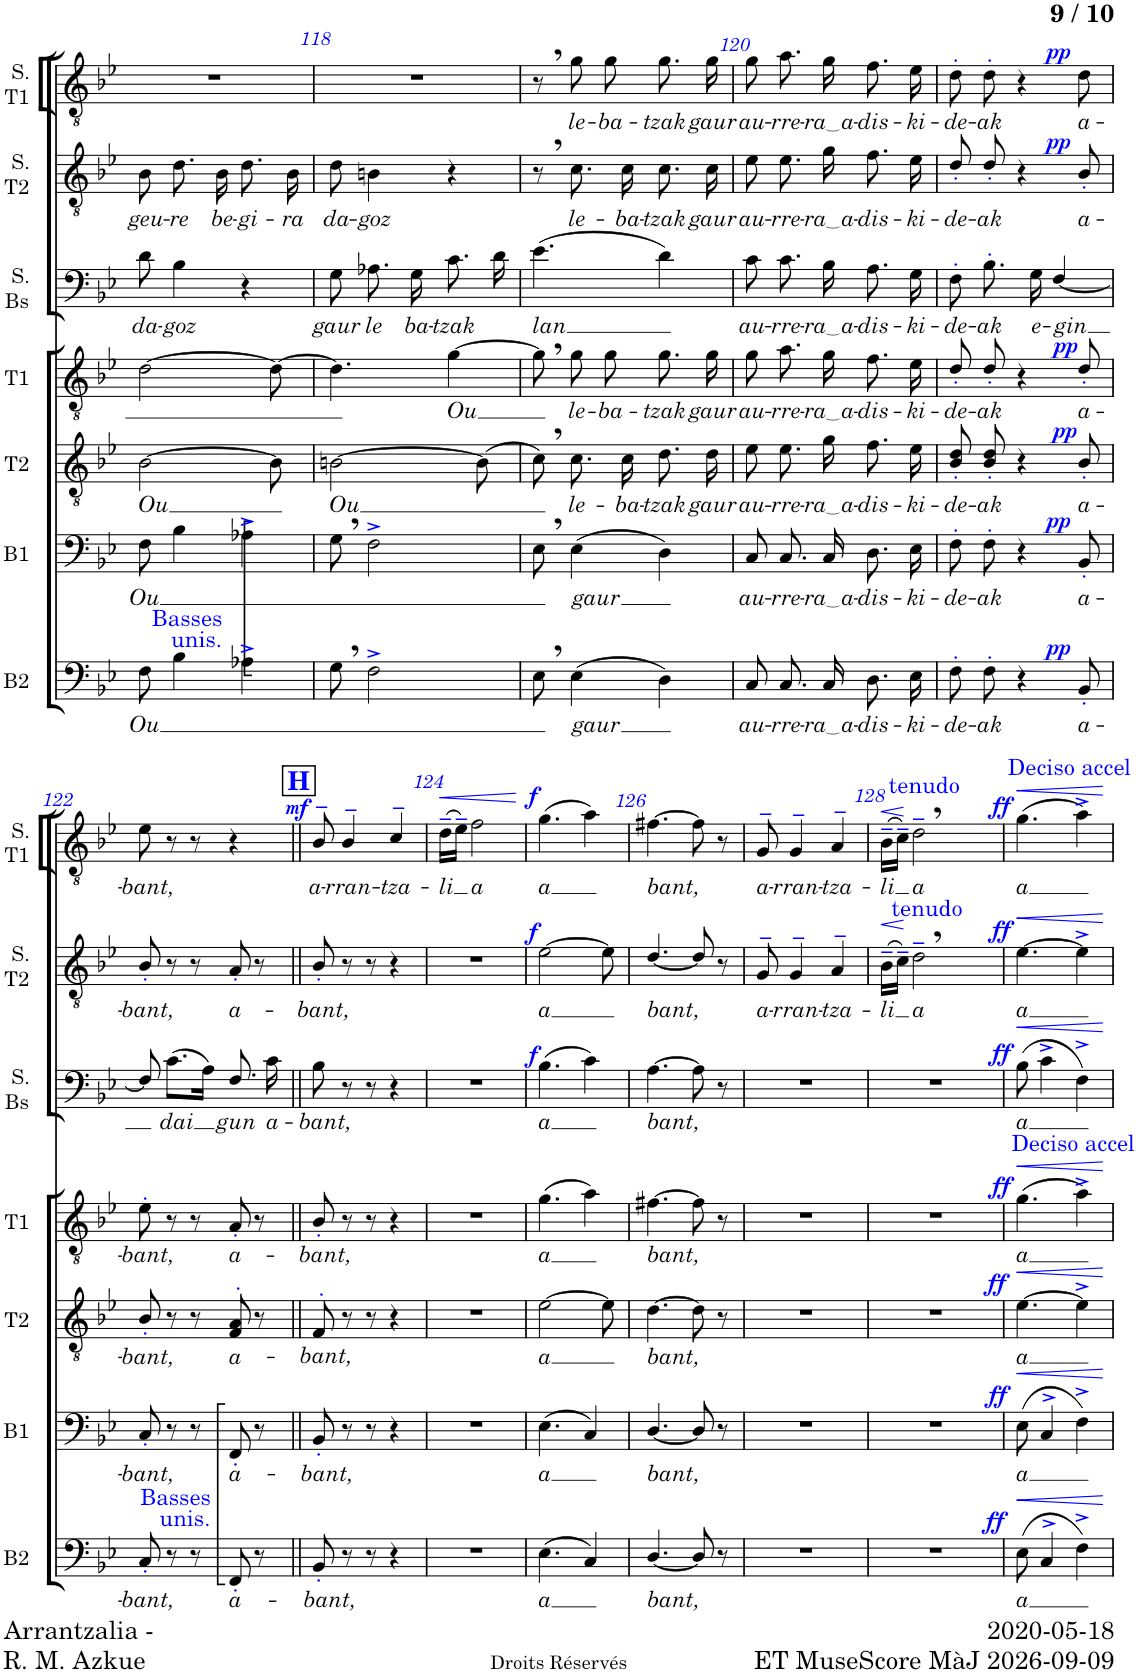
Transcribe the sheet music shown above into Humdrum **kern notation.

**kern	**text	**dynam	**kern	**text	**dynam	**kern	**text	**dynam	**kern	**text	**dynam	**kern	**text	**dynam	**kern	**text	**dynam	**kern	**text	**dynam
*part7	*part7	*part7	*part6	*part6	*part6	*part5	*part5	*part5	*part4	*part4	*part4	*part3	*part3	*part3	*part2	*part2	*part2	*part1	*part1	*part1
*staff7	*staff7	*staff7	*staff6	*staff6	*staff6	*staff5	*staff5	*staff5	*staff4	*staff4	*staff4	*staff3	*staff3	*staff3	*staff2	*staff2	*staff2	*staff1	*staff1	*staff1
*I"Basse	*	*	*I"Baryton	*	*	*I"Ténor 2	*	*	*I"Ténor 1	*	*	*I"Solo  Basse	*	*	*I"Solo  Ténor 2	*	*	*I"Solo Ténor 1	*	*
*I'B2	*	*	*I'B1	*	*	*I'T2	*	*	*I'T1	*	*	*I'S. Bs	*	*	*I'S. T2	*	*	*I'S. T1	*	*
!!LO:PB:g=z
*clefF4	*	*	*clefF4	*	*	*clefGv2	*	*	*clefGv2	*	*	*clefF4	*	*	*clefGv2	*	*	*clefGv2	*	*
*k[b-e-]	*	*	*k[b-e-]	*	*	*k[b-e-]	*	*	*k[b-e-]	*	*	*k[b-e-]	*	*	*k[b-e-]	*	*	*k[b-e-]	*	*
*M5/8	*	*	*M5/8	*	*	*M5/8	*	*	*M5/8	*	*	*M5/8	*	*	*M5/8	*	*	*M5/8	*	*
=117	=117	=117	=117	=117	=117	=117	=117	=117	=117	=117	=117	=117	=117	=117	=117	=117	=117	=117	=117	=117
!	!LO:LY:b	!	!	!LO:LY:b	!	!	!LO:LY:b	!	!	!	!	!	!LO:LY:b	!	!	!LO:LY:b	!	!	!	!
8F\	Ou	.	8F\	Ou	.	[2B-\	Ou	.	[2d\	.	.	8d\	da-	.	8B-\	geu-	.	8%5r	.	.
!	!	!	!	!	!	!	!	!	!	!	!	!	!LO:LY:b	!	!	!LO:LY:b	!	!	!	!
4B-\	.	.	4B-\	.	.	.	.	.	.	.	.	4B-\	-goz	.	8.d\	-re	.	.	.	.
!	!	!	!	!	!	!	!	!	!	!	!	!	!	!	!	!LO:LY:b	!	!	!	!
.	.	.	.	.	.	.	.	.	.	.	.	.	.	.	16B-\	be-	.	.	.	.
!	!	!	!	!	!	!	!	!	!	!	!	!	!	!	!	!LO:LY:b	!	!	!	!
4A-X^\	.	.	4A-X^\	.	.	.	.	.	.	.	.	4r	.	.	8.d\	-gi-	.	.	.	.
.	.	.	.	.	.	8B-\]	.	.	8d\_	.	.	.	.	.	.	.	.	.	.	.
!	!	!	!	!	!	!	!	!	!	!	!	!	!	!	!	!LO:LY:b	!	!	!	!
.	.	.	.	.	.	.	.	.	.	.	.	.	.	.	16B-\	-ra	.	.	.	.
=118	=118	=118	=118	=118	=118	=118	=118	=118	=118	=118	=118	=118	=118	=118	=118	=118	=118	=118	=118	=118
!	!	!	!LO:TX:b:color=#0000FF:t=Basses	!	!	!	!	!	!	!	!	!	!	!	!	!	!	!	!	!
!	!	!	!LO:TX:b:color=#0000FF:t=unis.	!	!	!	!	!	!	!	!	!	!	!	!	!	!	!	!	!
!	!	!	!	!	!	!	!LO:LY:b	!	!	!	!	!	!LO:LY:b	!	!	!LO:LY:b	!	!	!	!
8G,\	.	.	8G,\	.	.	[2Bn\	Ou	.	4.d\]	.	.	8G\	gaur	.	8d\	da-	.	8%5r	.	.
!	!	!	!	!	!	!	!	!	!	!	!	!	!LO:LY:b	!	!	!LO:LY:b	!	!	!	!
2F^\	.	.	2F^\	.	.	.	.	.	.	.	.	8.A-X\	le	.	4Bn\	-goz	.	.	.	.
!	!	!	!	!	!	!	!	!	!	!	!	!	!LO:LY:b	!	!	!	!	!	!	!
.	.	.	.	.	.	.	.	.	.	.	.	16G\	ba-	.	.	.	.	.	.	.
!	!	!	!	!	!	!	!	!	!	!LO:LY:b	!	!	!LO:LY:b	!	!	!	!	!	!	!
.	.	.	.	.	.	.	.	.	[4g\	Ou	.	8.c\	-tzak	.	4r	.	.	.	.	.
.	.	.	.	.	.	(8B\]	.	.	.	.	.	.	.	.	.	.	.	.	.	.
.	.	.	.	.	.	.	.	.	.	.	.	16d\	.	.	.	.	.	.	.	.
=119	=119	=119	=119	=119	=119	=119	=119	=119	=119	=119	=119	=119	=119	=119	=119	=119	=119	=119	=119	=119
!	!	!	!	!	!	!	!	!	!	!	!	!	!LO:LY:b	!	!	!	!	!	!	!
8E-,\	.	.	8E-,\	.	.	8c,\L)	.	.	8g,\L]	.	.	(4.e-\	lan	.	8r	.	.	8r	.	.
!	!LO:LY:b	!	!	!LO:LY:b	!	!	!LO:LY:b	!	!	!LO:LY:b	!	!	!	!	!	!LO:LY:b	!	!	!LO:LY:b	!
(4E-\	gaur	.	(4E-\	gaur	.	8.c\J	le-	.	8g\J	le-	.	.	.	.	8.c\	le-	.	8g\	le-	.
!	!	!	!	!	!	!	!	!	!	!LO:LY:b	!	!	!	!	!	!	!	!	!LO:LY:b	!
.	.	.	.	.	.	.	.	.	8g\L	-ba-	.	.	.	.	.	.	.	8g\	-ba-	.
!	!	!	!	!	!	!	!LO:LY:b	!	!	!	!	!	!	!	!	!LO:LY:b	!	!	!	!
.	.	.	.	.	.	16c\KL	-ba-	.	.	.	.	.	.	.	16c\	-ba-	.	.	.	.
!	!	!	!	!	!	!	!LO:LY:b	!	!	!LO:LY:b	!	!	!	!	!	!LO:LY:b	!	!	!LO:LY:b	!
4D\)	.	.	4D\)	.	.	8.d\	-tzak	.	8.g\	-tzak	.	4d\)	.	.	8.c\	-tzak	.	8.g\	-tzak	.
!	!	!	!	!	!	!	!LO:LY:b	!	!	!LO:LY:b	!	!	!	!	!	!LO:LY:b	!	!	!LO:LY:b	!
.	.	.	.	.	.	16d\Jk	gaur	.	16g\Jk	gaur	.	.	.	.	16c\	gaur	.	16g\	gaur	.
=120	=120	=120	=120	=120	=120	=120	=120	=120	=120	=120	=120	=120	=120	=120	=120	=120	=120	=120	=120	=120
!	!LO:LY:b	!	!	!LO:LY:b	!	!	!LO:LY:b	!	!	!LO:LY:b	!	!	!LO:LY:b	!	!	!LO:LY:b	!	!	!LO:LY:b	!
8C/L	au-	.	8C/L	au-	.	8e-\L	au-	.	8g\L	au-	.	8c\	au-	.	8e-\	au-	.	8g\	au-	.
!	!LO:LY:b	!	!	!LO:LY:b	!	!	!LO:LY:b	!	!	!LO:LY:b	!	!	!LO:LY:b	!	!	!LO:LY:b	!	!	!LO:LY:b	!
8.C/J	-rre-	.	8.C/J	-rre-	.	8.e-\J	-rre-	.	8.a\J	-rre-	.	8.c\	-rre-	.	8.e-\	-rre-	.	8.a\	-rre-	.
!	!LO:LY:b	!	!	!LO:LY:b	!	!	!LO:LY:b	!	!	!LO:LY:b	!	!	!LO:LY:b	!	!	!LO:LY:b	!	!	!LO:LY:b	!
16C\KL	ra a	.	16C\KL	ra a	.	16g\KL	ra a	.	16g\KL	ra a	.	16B-\	ra a	.	16g\	ra a	.	16g\	ra a	.
!	!LO:LY:b	!	!	!LO:LY:b	!	!	!LO:LY:b	!	!	!LO:LY:b	!	!	!LO:LY:b	!	!	!LO:LY:b	!	!	!LO:LY:b	!
8.D\	-dis-	.	8.D\	-dis-	.	8.f\	-dis-	.	8.f\	-dis-	.	8.A\	-dis-	.	8.f\	-dis-	.	8.f\	-dis-	.
!	!LO:LY:b	!	!	!LO:LY:b	!	!	!LO:LY:b	!	!	!LO:LY:b	!	!	!LO:LY:b	!	!	!LO:LY:b	!	!	!LO:LY:b	!
16E-\Jk	-ki-	.	16E-\Jk	-ki-	.	16e-\Jk	-ki-	.	16e-\Jk	-ki-	.	16G\	-ki-	.	16e-\	-ki-	.	16e-\	-ki-	.
=121	=121	=121	=121	=121	=121	=121	=121	=121	=121	=121	=121	=121	=121	=121	=121	=121	=121	=121	=121	=121
!	!LO:LY:b	!	!	!LO:LY:b	!	!	!LO:LY:b	!	!	!LO:LY:b	!	!	!LO:LY:b	!	!	!LO:LY:b	!	!	!LO:LY:b	!
8F'\L	-de-	.	8F'\L	-de-	.	8B-'\ 8d'\L	-de-	.	8d'/L	-de-	.	8F'\	-de-	.	8d'/	-de-	.	8d'\	-de-	.
!	!LO:LY:b	!	!	!LO:LY:b	!	!	!LO:LY:b	!	!	!LO:LY:b	!	!	!LO:LY:b	!	!	!LO:LY:b	!	!	!LO:LY:b	!
8F'\J	-ak	.	8F'\J	-ak	.	8B-'\ 8d'\J	-ak	.	8d'/J	-ak	.	8.B-'\	-ak	.	8d'/	-ak	.	8d'\	-ak	.
4r	.	.	4r	.	.	4r	.	.	4r	.	.	.	.	.	4r	.	.	4r	.	.
!	!	!	!	!	!	!	!	!	!	!	!	!	!LO:LY:b	!	!	!	!	!	!	!
.	.	.	.	.	.	.	.	.	.	.	.	16G\	e-	.	.	.	.	.	.	.
!	!	!	!	!	!	!	!	!	!	!	!	!	!LO:LY:b	!	!	!	!	!	!	!
.	.	.	.	.	.	.	.	.	.	.	.	[4F/	-gin	.	.	.	.	.	.	.
!	!LO:LY:b	!LO:DY:a	!	!LO:LY:b	!LO:DY:a	!	!LO:LY:b	!LO:DY:a	!	!LO:LY:b	!LO:DY:a	!	!	!	!	!LO:LY:b	!LO:DY:a	!	!LO:LY:b	!LO:DY:a
8BB-'/	a-	pp	8BB-'/	a-	pp	8B-'/	a-	pp	8d'/	a-	pp	.	.	.	8B-'/	a-	pp	8d\	a-	pp
!!LO:LB:g=z
=122	=122	=122	=122	=122	=122	=122	=122	=122	=122	=122	=122	=122	=122	=122	=122	=122	=122	=122	=122	=122
!	!LO:LY:b	!	!	!LO:LY:b	!	!	!LO:LY:b	!	!	!LO:LY:b	!	!	!	!	!	!LO:LY:b	!	!	!LO:LY:b	!
8C'/	-bant,	.	8C'/	-bant,	.	8B-'/	-bant,	.	8e-'\	-bant,	.	8F/]	.	.	8B-'/	-bant,	.	8e-\	-bant,	.
!	!	!	!	!	!	!	!	!	!	!	!	!	!LO:LY:b	!	!	!	!	!	!	!
8r	.	.	8r	.	.	8r	.	.	8r	.	.	(8.c\L	dai	.	8r	.	.	8r	.	.
8r	.	.	8r	.	.	8r	.	.	8r	.	.	.	.	.	8r	.	.	8r	.	.
.	.	.	.	.	.	.	.	.	.	.	.	16A\Jk)	.	.	.	.	.	.	.	.
!	!LO:LY:b	!	!	!LO:LY:b	!	!	!LO:LY:b	!	!	!LO:LY:b	!	!	!LO:LY:b	!	!	!LO:LY:b	!	!	!	!
8FF'/	a-	.	8FF'/	a-	.	8F/'> 8A/'>	a-	.	8A'/	a-	.	8.F/	gun	.	8A'/	a-	.	4r	.	.
8r	.	.	8r	.	.	8r	.	.	8r	.	.	.	.	.	8r	.	.	.	.	.
!	!	!	!	!	!	!	!	!	!	!	!	!	!LO:LY:b	!	!	!	!	!	!	!
.	.	.	.	.	.	.	.	.	.	.	.	16c\	a-	.	.	.	.	.	.	.
!!LO:REH:place=s1:a:B:cj:color=#0000FF:fs=14:t=H
=123||	=123||	=123||	=123||	=123||	=123||	=123||	=123||	=123||	=123||	=123||	=123||	=123||	=123||	=123||	=123||	=123||	=123||	=123||	=123||	=123||
!	!	!	!LO:TX:b:color=#0000FF:t=Basses	!	!	!	!	!	!	!	!	!	!	!	!	!	!	!	!	!
!	!	!	!LO:TX:b:color=#0000FF:t=unis.	!	!	!	!	!	!	!	!	!	!	!	!	!	!	!	!	!
!	!LO:LY:b	!	!	!LO:LY:b	!	!	!LO:LY:b	!	!	!LO:LY:b	!	!	!LO:LY:b	!	!	!LO:LY:b	!	!	!LO:LY:b	!LO:DY:a
8BB-'/	-bant,	.	8BB-'/	-bant,	.	8F'>/	-bant,	.	8B-'/	-bant,	.	8B-\	-bant,	.	8B-'/	-bant,	.	8B-~>/	a-	mf
!	!	!	!	!	!	!	!	!	!	!	!	!	!	!	!	!	!	!	!LO:LY:b	!
8r	.	.	8r	.	.	8r	.	.	8r	.	.	8r	.	.	8r	.	.	4B-~>/	-rran-	.
8r	.	.	8r	.	.	8r	.	.	8r	.	.	8r	.	.	8r	.	.	.	.	.
!	!	!	!	!	!	!	!	!	!	!	!	!	!	!	!	!	!	!	!LO:LY:b	!
4r	.	.	4r	.	.	4r	.	.	4r	.	.	4r	.	.	4r	.	.	4c~>/	-tza-	.
=124	=124	=124	=124	=124	=124	=124	=124	=124	=124	=124	=124	=124	=124	=124	=124	=124	=124	=124	=124	=124
!	!	!	!	!	!	!	!	!	!	!	!	!	!	!	!	!	!	!	!LO:LY:b	!LO:HP:b
8%5r	.	.	8%5r	.	.	8%5r	.	.	8%5r	.	.	8%5r	.	.	8%5r	.	.	(16d~\LL	-li	<
.	.	.	.	.	.	.	.	.	.	.	.	.	.	.	.	.	.	16e-~\JJ)	.	.
!	!	!	!	!	!	!	!	!	!	!	!	!	!	!	!	!	!	!	!LO:LY:b	!
.	.	.	.	.	.	.	.	.	.	.	.	.	.	.	.	.	.	2f\	a	.
.	.	.	.	.	.	.	.	.	.	.	.	.	.	.	.	.	.	.	.	[
=125	=125	=125	=125	=125	=125	=125	=125	=125	=125	=125	=125	=125	=125	=125	=125	=125	=125	=125	=125	=125
!	!LO:LY:b	!	!	!LO:LY:b	!	!	!LO:LY:b	!	!	!LO:LY:b	!	!	!LO:LY:b	!LO:DY:a	!	!LO:LY:b	!LO:DY:a	!	!LO:LY:b	!LO:DY:a
(4.E-\	-a	.	(4.E-\	-a	.	[2e-\	-a	.	(4.g\	-a	.	(4.B-\	-a	f	[2e-\	-a	f	(4.g\	-a	f
4C/)	.	.	4C/)	.	.	.	.	.	4a\)	.	.	4c\)	.	.	.	.	.	4a\)	.	.
.	.	.	.	.	.	8e-\]	.	.	.	.	.	.	.	.	8e-\]	.	.	.	.	.
=126	=126	=126	=126	=126	=126	=126	=126	=126	=126	=126	=126	=126	=126	=126	=126	=126	=126	=126	=126	=126
!	!LO:LY:b	!	!	!LO:LY:b	!	!	!LO:LY:b	!	!	!LO:LY:b	!	!	!LO:LY:b	!	!	!LO:LY:b	!	!	!LO:LY:b	!
[4.D/	bant,	.	[4.D/	bant,	.	[4.d\	bant,	.	[4.f#X\	bant,	.	[4.A\	bant,	.	[4.d/	bant,	.	[4.f#X\	bant,	.
8D/]	.	.	8D/]	.	.	8d\]	.	.	8f#\]	.	.	8A\]	.	.	8d/]	.	.	8f#\]	.	.
8r	.	.	8r	.	.	8r	.	.	8r	.	.	8r	.	.	8r	.	.	8r	.	.
=127	=127	=127	=127	=127	=127	=127	=127	=127	=127	=127	=127	=127	=127	=127	=127	=127	=127	=127	=127	=127
!	!	!	!	!	!	!	!	!	!	!	!	!	!	!	!	!LO:LY:b	!	!	!LO:LY:b	!
8%5r	.	.	8%5r	.	.	8%5r	.	.	8%5r	.	.	8%5r	.	.	8G~>/	a-	.	8G~>/	a-	.
!	!	!	!	!	!	!	!	!	!	!	!	!	!	!	!	!LO:LY:b	!	!	!LO:LY:b	!
.	.	.	.	.	.	.	.	.	.	.	.	.	.	.	4G~>/	-rran-	.	4G~>/	-rran-	.
!	!	!	!	!	!	!	!	!	!	!	!	!	!	!	!	!LO:LY:b	!	!	!LO:LY:b	!
.	.	.	.	.	.	.	.	.	.	.	.	.	.	.	4A~>/	-tza-	.	4A~>/	-tza-	.
=128	=128	=128	=128	=128	=128	=128	=128	=128	=128	=128	=128	=128	=128	=128	=128	=128	=128	=128	=128	=128
!	!	!	!	!	!	!	!	!	!	!	!	!	!	!	!	!LO:LY:b	!LO:HP:b	!	!LO:LY:b	!LO:HP:b
8%5r	.	.	8%5r	.	.	8%5r	.	.	8%5r	.	.	8%5r	.	.	(16B-~\LL	-li	<	(16B-~\LL	-li	<
.	.	.	.	.	.	.	.	.	.	.	.	.	.	.	16c~\JJ)	.	.	16c~\JJ)	.	.
!	!	!	!	!	!	!	!	!	!	!	!	!	!	!	!	!	!	!LO:TX:a:color=#0000FF:t=tenudo	!	!
!	!	!	!	!	!	!	!	!	!	!	!	!	!	!	!LO:TX:a:color=#0000FF:t=tenudo	!	!	!	!	!
!	!	!	!	!	!	!	!	!	!	!	!	!	!	!	!	!LO:LY:b	!	!	!LO:LY:b	!
.	.	.	.	.	.	.	.	.	.	.	.	.	.	.	2d~,\	a	[	2d;<~,\	a	[
=129	=129	=129	=129	=129	=129	=129	=129	=129	=129	=129	=129	=129	=129	=129	=129	=129	=129	=129	=129	=129
!	!	!	!	!	!	!	!	!	!	!	!	!	!	!	!	!	!	!LO:TX:a:color=#0000FF:t=Deciso accel	!	!
!	!	!	!	!	!	!	!	!	!LO:TX:a:color=#0000FF:t=Deciso accel	!	!	!	!	!	!	!	!	!	!	!
!	!LO:LY:b	!LO:HP:b	!	!LO:LY:b	!LO:HP:b	!	!LO:LY:b	!LO:HP:b	!	!LO:LY:b	!LO:HP:b	!	!LO:LY:b	!LO:HP:b	!	!LO:LY:b	!LO:HP:b	!	!LO:LY:b	!LO:HP:b
!	!	!LO:DY:n=1:a	!	!	!LO:DY:n=1:a	!	!	!LO:DY:n=1:a	!	!	!LO:DY:n=1:a	!	!	!LO:DY:n=1:a	!	!	!LO:DY:n=1:a	!	!	!LO:DY:n=1:a
(8E-\	-a	< ff	(8E-\	-a	< ff	[4.e-\	-a	< ff	(4.g\	-a	< ff	(8B-\	-a	< ff	[4.e-\	-a	< ff	(>4.g\	-a	< ff
4C^>/	.	.	4C^>/	.	.	.	.	.	.	.	.	4c^>\	.	.	.	.	.	.	.	.
4F^\)	.	.	4F^\)	.	.	4e-^\]	.	.	4a^\)	.	.	4F^\)	.	.	4e-^\]	.	.	4a^\)	.	.
.	.	[	.	.	[	.	.	[	.	.	[	.	.	[	.	.	[	.	.	[
=	=	=	=	=	=	=	=	=	=	=	=	=	=	=	=	=	=	=	=	=
*-	*-	*-	*-	*-	*-	*-	*-	*-	*-	*-	*-	*-	*-	*-	*-	*-	*-	*-	*-	*-
